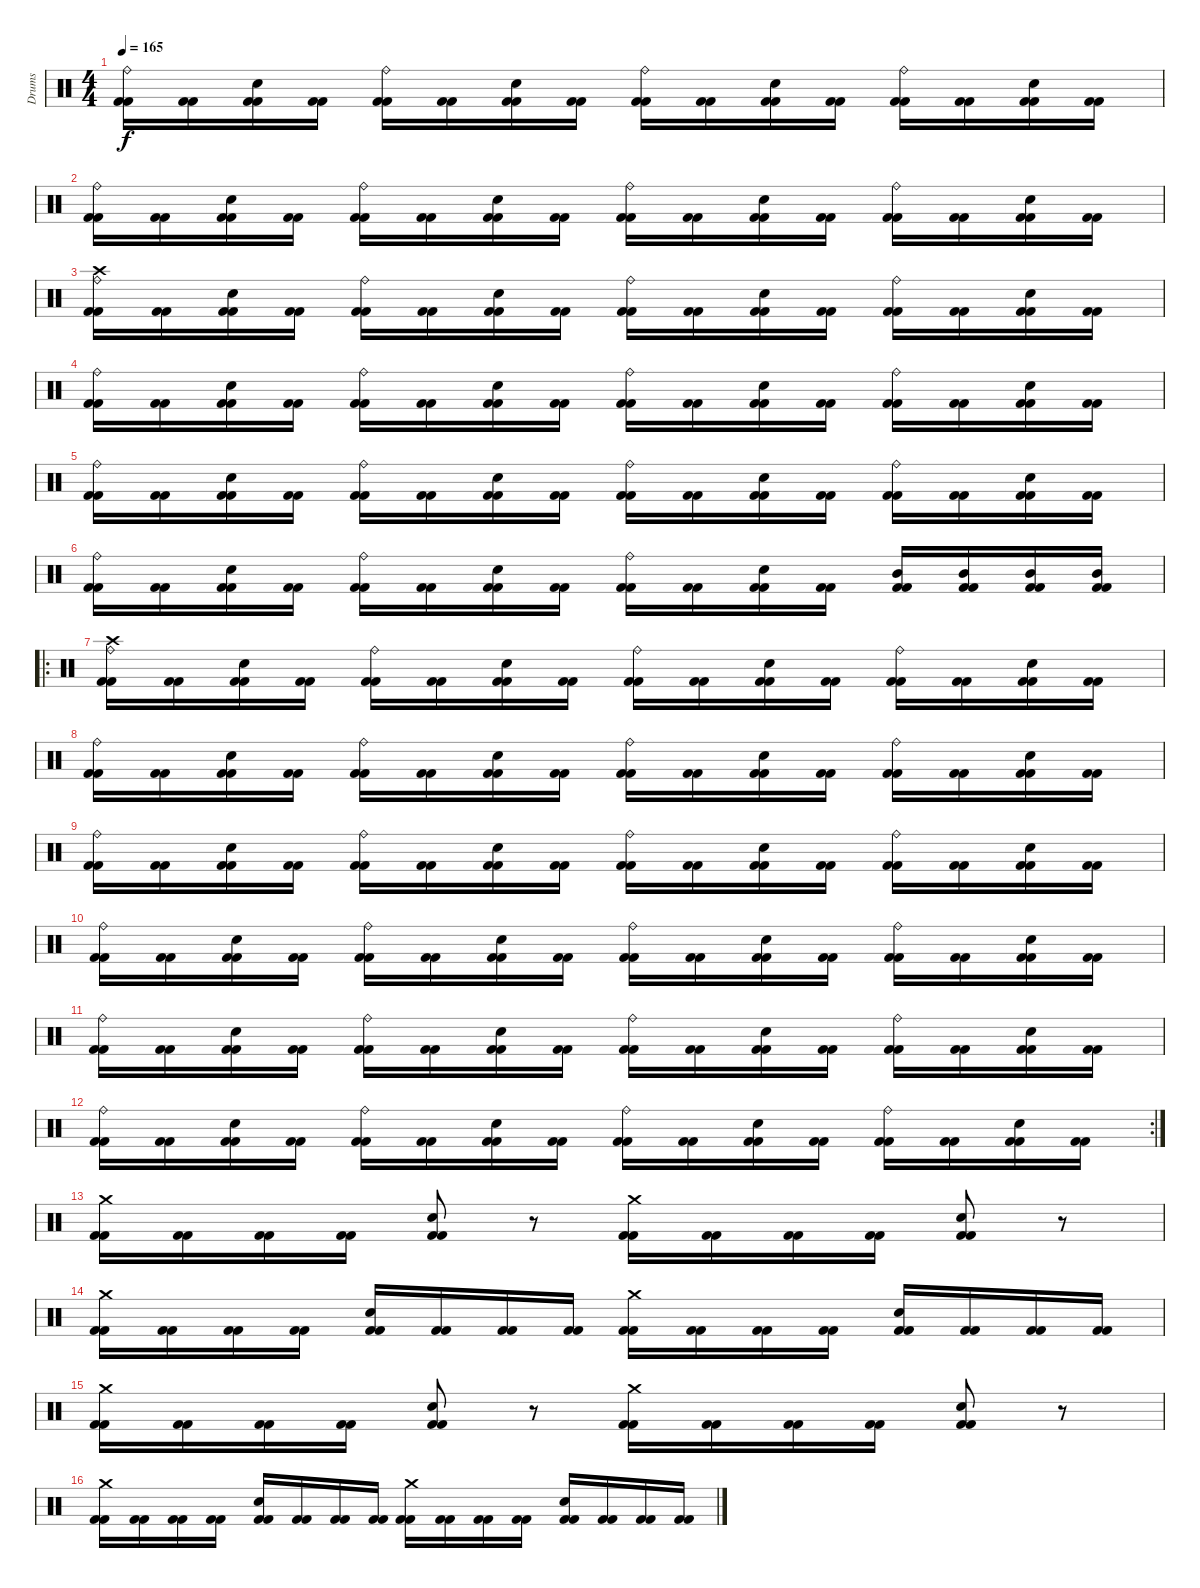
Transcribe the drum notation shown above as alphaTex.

\track ("Drums" "Drums") {instrument percussion}
\staff {score}
\articulation defaults
\ts (4 4)
\tempo 165
\clef neutral
\ks c
("Kick (hit) 2" "Kick (hit) 2" "Ride (bell)").16{dy f} ("Kick (hit) 2" "Kick (hit) 2").16 ("Kick (hit) 2" "Kick (hit) 2" "Electric Snare (hit)").16 ("Kick (hit) 2" "Kick (hit) 2").16 ("Kick (hit) 2" "Kick (hit) 2" "Ride (bell)").16 ("Kick (hit) 2" "Kick (hit) 2").16 ("Kick (hit) 2" "Kick (hit) 2" "Electric Snare (hit)").16 ("Kick (hit) 2" "Kick (hit) 2").16 ("Kick (hit) 2" "Kick (hit) 2" "Ride (bell)").16 ("Kick (hit) 2" "Kick (hit) 2").16 ("Kick (hit) 2" "Kick (hit) 2" "Electric Snare (hit)").16 ("Kick (hit) 2" "Kick (hit) 2").16 ("Kick (hit) 2" "Kick (hit) 2" "Ride (bell)").16 ("Kick (hit) 2" "Kick (hit) 2").16 ("Kick (hit) 2" "Kick (hit) 2" "Electric Snare (hit)").16 ("Kick (hit) 2" "Kick (hit) 2").16 |
("Kick (hit) 2" "Kick (hit) 2" "Ride (bell)").16 ("Kick (hit) 2" "Kick (hit) 2").16 ("Kick (hit) 2" "Kick (hit) 2" "Electric Snare (hit)").16 ("Kick (hit) 2" "Kick (hit) 2").16 ("Kick (hit) 2" "Kick (hit) 2" "Ride (bell)").16 ("Kick (hit) 2" "Kick (hit) 2").16 ("Kick (hit) 2" "Kick (hit) 2" "Electric Snare (hit)").16 ("Kick (hit) 2" "Kick (hit) 2").16 ("Kick (hit) 2" "Kick (hit) 2" "Ride (bell)").16 ("Kick (hit) 2" "Kick (hit) 2").16 ("Kick (hit) 2" "Kick (hit) 2" "Electric Snare (hit)").16 ("Kick (hit) 2" "Kick (hit) 2").16 ("Kick (hit) 2" "Kick (hit) 2" "Ride (bell)").16 ("Kick (hit) 2" "Kick (hit) 2").16 ("Kick (hit) 2" "Kick (hit) 2" "Electric Snare (hit)").16 ("Kick (hit) 2" "Kick (hit) 2").16 |
("Kick (hit) 2" "Kick (hit) 2" "Ride (bell)" "Crash high (hit)").16 ("Kick (hit) 2" "Kick (hit) 2").16 ("Kick (hit) 2" "Kick (hit) 2" "Electric Snare (hit)").16 ("Kick (hit) 2" "Kick (hit) 2").16 ("Kick (hit) 2" "Kick (hit) 2" "Ride (bell)").16 ("Kick (hit) 2" "Kick (hit) 2").16 ("Kick (hit) 2" "Kick (hit) 2" "Electric Snare (hit)").16 ("Kick (hit) 2" "Kick (hit) 2").16 ("Kick (hit) 2" "Kick (hit) 2" "Ride (bell)").16 ("Kick (hit) 2" "Kick (hit) 2").16 ("Kick (hit) 2" "Kick (hit) 2" "Electric Snare (hit)").16 ("Kick (hit) 2" "Kick (hit) 2").16 ("Kick (hit) 2" "Kick (hit) 2" "Ride (bell)").16 ("Kick (hit) 2" "Kick (hit) 2").16 ("Kick (hit) 2" "Kick (hit) 2" "Electric Snare (hit)").16 ("Kick (hit) 2" "Kick (hit) 2").16 |
("Kick (hit) 2" "Kick (hit) 2" "Ride (bell)").16 ("Kick (hit) 2" "Kick (hit) 2").16 ("Kick (hit) 2" "Kick (hit) 2" "Electric Snare (hit)").16 ("Kick (hit) 2" "Kick (hit) 2").16 ("Kick (hit) 2" "Kick (hit) 2" "Ride (bell)").16 ("Kick (hit) 2" "Kick (hit) 2").16 ("Kick (hit) 2" "Kick (hit) 2" "Electric Snare (hit)").16 ("Kick (hit) 2" "Kick (hit) 2").16 ("Kick (hit) 2" "Kick (hit) 2" "Ride (bell)").16 ("Kick (hit) 2" "Kick (hit) 2").16 ("Kick (hit) 2" "Kick (hit) 2" "Electric Snare (hit)").16 ("Kick (hit) 2" "Kick (hit) 2").16 ("Kick (hit) 2" "Kick (hit) 2" "Ride (bell)").16 ("Kick (hit) 2" "Kick (hit) 2").16 ("Kick (hit) 2" "Kick (hit) 2" "Electric Snare (hit)").16 ("Kick (hit) 2" "Kick (hit) 2").16 |
("Kick (hit) 2" "Kick (hit) 2" "Ride (bell)").16 ("Kick (hit) 2" "Kick (hit) 2").16 ("Kick (hit) 2" "Kick (hit) 2" "Electric Snare (hit)").16 ("Kick (hit) 2" "Kick (hit) 2").16 ("Kick (hit) 2" "Kick (hit) 2" "Ride (bell)").16 ("Kick (hit) 2" "Kick (hit) 2").16 ("Kick (hit) 2" "Kick (hit) 2" "Electric Snare (hit)").16 ("Kick (hit) 2" "Kick (hit) 2").16 ("Kick (hit) 2" "Kick (hit) 2" "Ride (bell)").16 ("Kick (hit) 2" "Kick (hit) 2").16 ("Kick (hit) 2" "Kick (hit) 2" "Electric Snare (hit)").16 ("Kick (hit) 2" "Kick (hit) 2").16 ("Kick (hit) 2" "Kick (hit) 2" "Ride (bell)").16 ("Kick (hit) 2" "Kick (hit) 2").16 ("Kick (hit) 2" "Kick (hit) 2" "Electric Snare (hit)").16 ("Kick (hit) 2" "Kick (hit) 2").16 |
("Kick (hit) 2" "Kick (hit) 2" "Ride (bell)").16 ("Kick (hit) 2" "Kick (hit) 2").16 ("Kick (hit) 2" "Kick (hit) 2" "Electric Snare (hit)").16 ("Kick (hit) 2" "Kick (hit) 2").16 ("Kick (hit) 2" "Kick (hit) 2" "Ride (bell)").16 ("Kick (hit) 2" "Kick (hit) 2").16 ("Kick (hit) 2" "Kick (hit) 2" "Electric Snare (hit)").16 ("Kick (hit) 2" "Kick (hit) 2").16 ("Kick (hit) 2" "Kick (hit) 2" "Ride (bell)").16 ("Kick (hit) 2" "Kick (hit) 2").16 ("Kick (hit) 2" "Kick (hit) 2" "Electric Snare (hit)").16 ("Kick (hit) 2" "Kick (hit) 2").16 ("Kick (hit) 2" "Kick (hit) 2" "Mid Tom (hit)").16 ("Kick (hit) 2" "Kick (hit) 2" "Mid Tom (hit)").16 ("Kick (hit) 2" "Kick (hit) 2" "Mid Tom (hit)").16 ("Kick (hit) 2" "Kick (hit) 2" "Mid Tom (hit)").16 |
\ro
("Kick (hit) 2" "Kick (hit) 2" "Ride (bell)" "Crash high (hit)").16 ("Kick (hit) 2" "Kick (hit) 2").16 ("Kick (hit) 2" "Kick (hit) 2" "Electric Snare (hit)").16 ("Kick (hit) 2" "Kick (hit) 2").16 ("Kick (hit) 2" "Kick (hit) 2" "Ride (bell)").16 ("Kick (hit) 2" "Kick (hit) 2").16 ("Kick (hit) 2" "Kick (hit) 2" "Electric Snare (hit)").16 ("Kick (hit) 2" "Kick (hit) 2").16 ("Kick (hit) 2" "Kick (hit) 2" "Ride (bell)").16 ("Kick (hit) 2" "Kick (hit) 2").16 ("Kick (hit) 2" "Kick (hit) 2" "Electric Snare (hit)").16 ("Kick (hit) 2" "Kick (hit) 2").16 ("Kick (hit) 2" "Kick (hit) 2" "Ride (bell)").16 ("Kick (hit) 2" "Kick (hit) 2").16 ("Kick (hit) 2" "Kick (hit) 2" "Electric Snare (hit)").16 ("Kick (hit) 2" "Kick (hit) 2").16 |
("Kick (hit) 2" "Kick (hit) 2" "Ride (bell)").16 ("Kick (hit) 2" "Kick (hit) 2").16 ("Kick (hit) 2" "Kick (hit) 2" "Electric Snare (hit)").16 ("Kick (hit) 2" "Kick (hit) 2").16 ("Kick (hit) 2" "Kick (hit) 2" "Ride (bell)").16 ("Kick (hit) 2" "Kick (hit) 2").16 ("Kick (hit) 2" "Kick (hit) 2" "Electric Snare (hit)").16 ("Kick (hit) 2" "Kick (hit) 2").16 ("Kick (hit) 2" "Kick (hit) 2" "Ride (bell)").16 ("Kick (hit) 2" "Kick (hit) 2").16 ("Kick (hit) 2" "Kick (hit) 2" "Electric Snare (hit)").16 ("Kick (hit) 2" "Kick (hit) 2").16 ("Kick (hit) 2" "Kick (hit) 2" "Ride (bell)").16 ("Kick (hit) 2" "Kick (hit) 2").16 ("Kick (hit) 2" "Kick (hit) 2" "Electric Snare (hit)").16 ("Kick (hit) 2" "Kick (hit) 2").16 |
("Kick (hit) 2" "Kick (hit) 2" "Ride (bell)").16 ("Kick (hit) 2" "Kick (hit) 2").16 ("Kick (hit) 2" "Kick (hit) 2" "Electric Snare (hit)").16 ("Kick (hit) 2" "Kick (hit) 2").16 ("Kick (hit) 2" "Kick (hit) 2" "Ride (bell)").16 ("Kick (hit) 2" "Kick (hit) 2").16 ("Kick (hit) 2" "Kick (hit) 2" "Electric Snare (hit)").16 ("Kick (hit) 2" "Kick (hit) 2").16 ("Kick (hit) 2" "Kick (hit) 2" "Ride (bell)").16 ("Kick (hit) 2" "Kick (hit) 2").16 ("Kick (hit) 2" "Kick (hit) 2" "Electric Snare (hit)").16 ("Kick (hit) 2" "Kick (hit) 2").16 ("Kick (hit) 2" "Kick (hit) 2" "Ride (bell)").16 ("Kick (hit) 2" "Kick (hit) 2").16 ("Kick (hit) 2" "Kick (hit) 2" "Electric Snare (hit)").16 ("Kick (hit) 2" "Kick (hit) 2").16 |
("Kick (hit) 2" "Kick (hit) 2" "Ride (bell)").16 ("Kick (hit) 2" "Kick (hit) 2").16 ("Kick (hit) 2" "Kick (hit) 2" "Electric Snare (hit)").16 ("Kick (hit) 2" "Kick (hit) 2").16 ("Kick (hit) 2" "Kick (hit) 2" "Ride (bell)").16 ("Kick (hit) 2" "Kick (hit) 2").16 ("Kick (hit) 2" "Kick (hit) 2" "Electric Snare (hit)").16 ("Kick (hit) 2" "Kick (hit) 2").16 ("Kick (hit) 2" "Kick (hit) 2" "Ride (bell)").16 ("Kick (hit) 2" "Kick (hit) 2").16 ("Kick (hit) 2" "Kick (hit) 2" "Electric Snare (hit)").16 ("Kick (hit) 2" "Kick (hit) 2").16 ("Kick (hit) 2" "Kick (hit) 2" "Ride (bell)").16 ("Kick (hit) 2" "Kick (hit) 2").16 ("Kick (hit) 2" "Kick (hit) 2" "Electric Snare (hit)").16 ("Kick (hit) 2" "Kick (hit) 2").16 |
("Kick (hit) 2" "Kick (hit) 2" "Ride (bell)").16 ("Kick (hit) 2" "Kick (hit) 2").16 ("Kick (hit) 2" "Kick (hit) 2" "Electric Snare (hit)").16 ("Kick (hit) 2" "Kick (hit) 2").16 ("Kick (hit) 2" "Kick (hit) 2" "Ride (bell)").16 ("Kick (hit) 2" "Kick (hit) 2").16 ("Kick (hit) 2" "Kick (hit) 2" "Electric Snare (hit)").16 ("Kick (hit) 2" "Kick (hit) 2").16 ("Kick (hit) 2" "Kick (hit) 2" "Ride (bell)").16 ("Kick (hit) 2" "Kick (hit) 2").16 ("Kick (hit) 2" "Kick (hit) 2" "Electric Snare (hit)").16 ("Kick (hit) 2" "Kick (hit) 2").16 ("Kick (hit) 2" "Kick (hit) 2" "Ride (bell)").16 ("Kick (hit) 2" "Kick (hit) 2").16 ("Kick (hit) 2" "Kick (hit) 2" "Electric Snare (hit)").16 ("Kick (hit) 2" "Kick (hit) 2").16 |
\rc 2
("Kick (hit) 2" "Kick (hit) 2" "Ride (bell)").16 ("Kick (hit) 2" "Kick (hit) 2").16 ("Kick (hit) 2" "Kick (hit) 2" "Electric Snare (hit)").16 ("Kick (hit) 2" "Kick (hit) 2").16 ("Kick (hit) 2" "Kick (hit) 2" "Ride (bell)").16 ("Kick (hit) 2" "Kick (hit) 2").16 ("Kick (hit) 2" "Kick (hit) 2" "Electric Snare (hit)").16 ("Kick (hit) 2" "Kick (hit) 2").16 ("Kick (hit) 2" "Kick (hit) 2" "Ride (bell)").16 ("Kick (hit) 2" "Kick (hit) 2").16 ("Kick (hit) 2" "Kick (hit) 2" "Electric Snare (hit)").16 ("Kick (hit) 2" "Kick (hit) 2").16 ("Kick (hit) 2" "Kick (hit) 2" "Ride (bell)").16 ("Kick (hit) 2" "Kick (hit) 2").16 ("Kick (hit) 2" "Kick (hit) 2" "Electric Snare (hit)").16 ("Kick (hit) 2" "Kick (hit) 2").16 |
("Kick (hit) 2" "Kick (hit) 2" "Crash medium (hit)").16 ("Kick (hit) 2" "Kick (hit) 2").16 ("Kick (hit) 2" "Kick (hit) 2").16 ("Kick (hit) 2" "Kick (hit) 2").16 ("Kick (hit) 2" "Kick (hit) 2" "Electric Snare (hit)").8 r.8 ("Kick (hit) 2" "Kick (hit) 2" "Crash medium (hit)").16 ("Kick (hit) 2" "Kick (hit) 2").16 ("Kick (hit) 2" "Kick (hit) 2").16 ("Kick (hit) 2" "Kick (hit) 2").16 ("Kick (hit) 2" "Kick (hit) 2" "Electric Snare (hit)").8 r.8 |
("Kick (hit) 2" "Kick (hit) 2" "Crash medium (hit)").16 ("Kick (hit) 2" "Kick (hit) 2").16 ("Kick (hit) 2" "Kick (hit) 2").16 ("Kick (hit) 2" "Kick (hit) 2").16 ("Kick (hit) 2" "Kick (hit) 2" "Electric Snare (hit)").16 ("Kick (hit) 2" "Kick (hit) 2").16 ("Kick (hit) 2" "Kick (hit) 2").16 ("Kick (hit) 2" "Kick (hit) 2").16 ("Kick (hit) 2" "Kick (hit) 2" "Crash medium (hit)").16 ("Kick (hit) 2" "Kick (hit) 2").16 ("Kick (hit) 2" "Kick (hit) 2").16 ("Kick (hit) 2" "Kick (hit) 2").16 ("Kick (hit) 2" "Kick (hit) 2" "Electric Snare (hit)").16 ("Kick (hit) 2" "Kick (hit) 2").16 ("Kick (hit) 2" "Kick (hit) 2").16 ("Kick (hit) 2" "Kick (hit) 2").16 |
("Kick (hit) 2" "Kick (hit) 2" "Crash medium (hit)").16 ("Kick (hit) 2" "Kick (hit) 2").16 ("Kick (hit) 2" "Kick (hit) 2").16 ("Kick (hit) 2" "Kick (hit) 2").16 ("Kick (hit) 2" "Kick (hit) 2" "Electric Snare (hit)").8 r.8 ("Kick (hit) 2" "Kick (hit) 2" "Crash medium (hit)").16 ("Kick (hit) 2" "Kick (hit) 2").16 ("Kick (hit) 2" "Kick (hit) 2").16 ("Kick (hit) 2" "Kick (hit) 2").16 ("Kick (hit) 2" "Kick (hit) 2" "Electric Snare (hit)").8 r.8 |
("Kick (hit) 2" "Kick (hit) 2" "Crash medium (hit)").16 ("Kick (hit) 2" "Kick (hit) 2").16 ("Kick (hit) 2" "Kick (hit) 2").16 ("Kick (hit) 2" "Kick (hit) 2").16 ("Kick (hit) 2" "Kick (hit) 2" "Electric Snare (hit)").16 ("Kick (hit) 2" "Kick (hit) 2").16 ("Kick (hit) 2" "Kick (hit) 2").16 ("Kick (hit) 2" "Kick (hit) 2").16 ("Kick (hit) 2" "Kick (hit) 2" "Crash medium (hit)").16 ("Kick (hit) 2" "Kick (hit) 2").16 ("Kick (hit) 2" "Kick (hit) 2").16 ("Kick (hit) 2" "Kick (hit) 2").16 ("Kick (hit) 2" "Kick (hit) 2" "Electric Snare (hit)").16 ("Kick (hit) 2" "Kick (hit) 2").16 ("Kick (hit) 2" "Kick (hit) 2").16 ("Kick (hit) 2" "Kick (hit) 2").16
